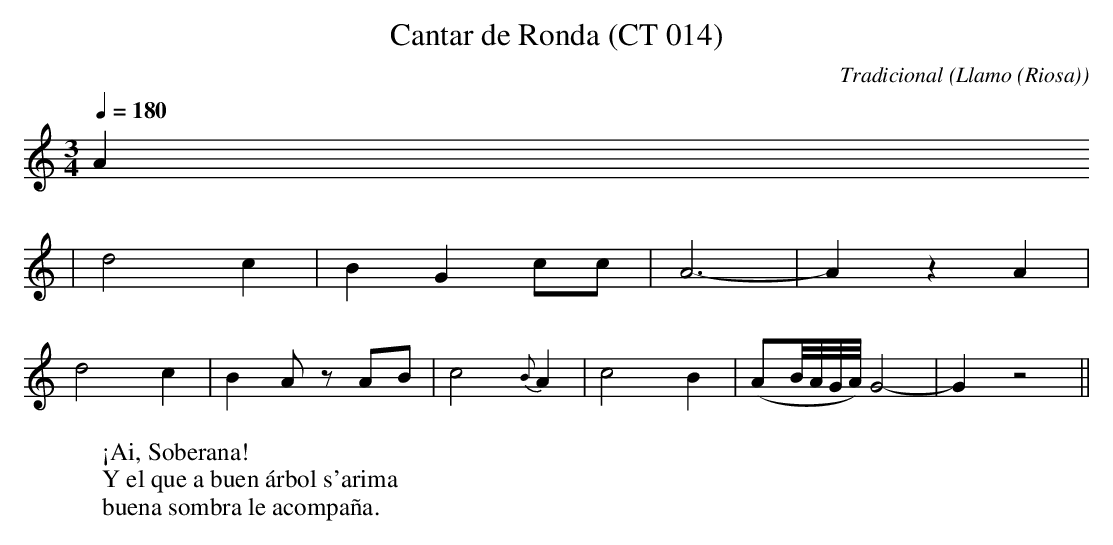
X:1
T:Cantar de Ronda (CT 014)
C:Tradicional
O:Llamo (Riosa)
M:3/4
L:1/8
Q:1/4=180
W:¡Ai, Soberana!
W:Y el que a buen árbol s'arima
W:buena sombra le acompaña.
K:C
A2
|d4 c2|B2 G2 cc|A6-|A2 z2 A2|
d4 c2|B2 A z AB|c4 {B}A2|c4 B2|(AB//A//G//A//) G4-|G2 z4||
